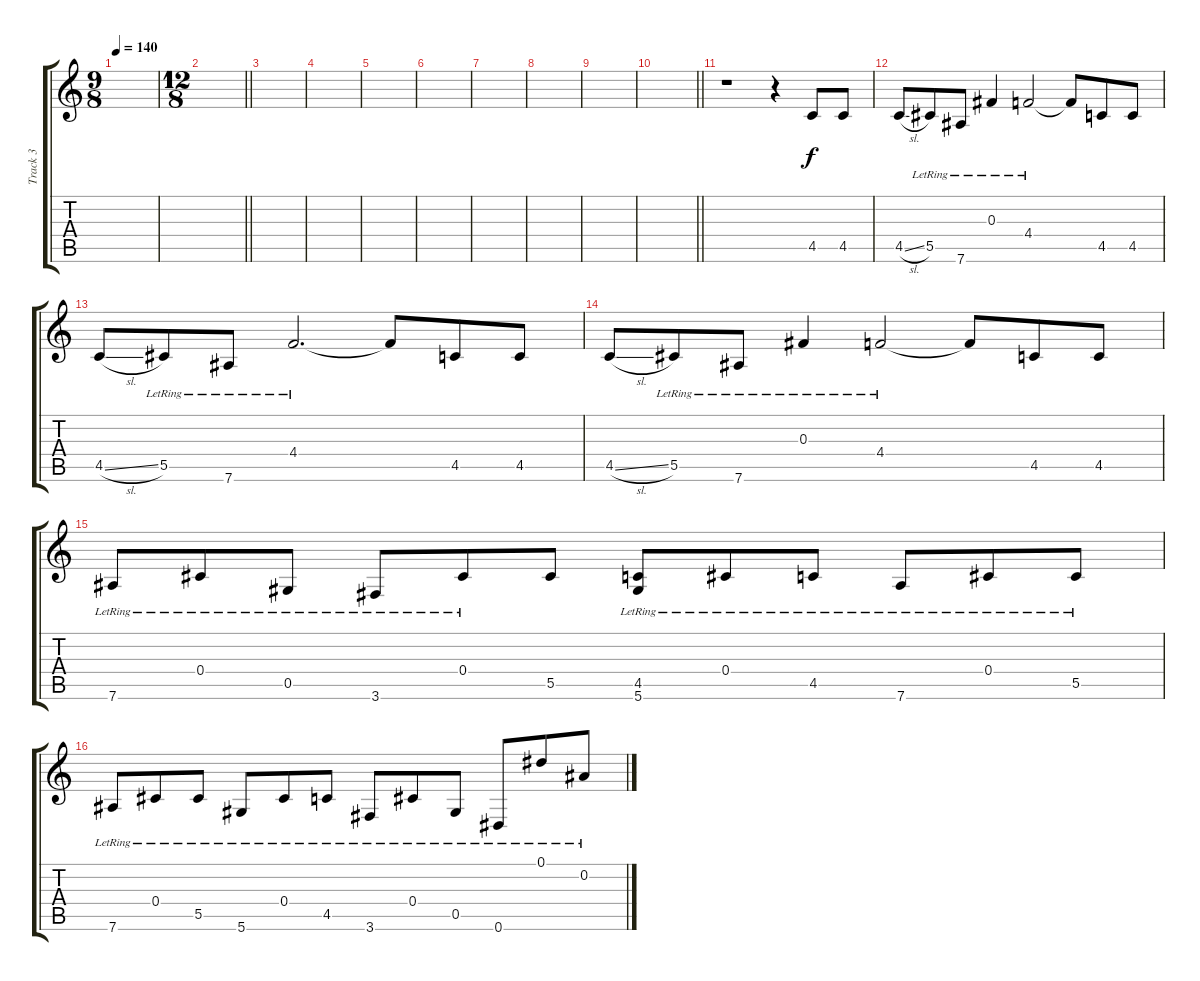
\track ("Track 3" "Track 3") {instrument electricguitarclean}
\staff {score tabs}
\tuning (Eb4 Bb3 Gb3 Db3 Ab2 Eb2) {hide}
\ts (9 8)
\tempo 140
\clef g2
\ks c
|
\ts (12 8)
\barLineRight lightlight
|
|
|
|
|
|
|
|
\barLineRight lightlight
|
r.1 r.4 4.5.8 4.5.8 |
4.5{sl}.8 5.5{lr}.8 7.6{lr}.8 0.3{lr}.4 4.4{lr}.2 4.4{t}.8 4.5.8 4.5.8 |
4.5{sl}.8 5.5{lr}.8 7.6{lr}.8 4.4{lr}.2{d} 4.4{t}.8 4.5.8 4.5.8 |
4.5{sl}.8 5.5{lr}.8 7.6{lr}.8 0.3{lr}.4 4.4{lr}.2 4.4{t}.8 4.5.8 4.5.8 |
7.6{lr}.8 0.4{lr}.8 0.5{lr}.8 3.6{lr}.8 0.4{lr}.8 5.5.8 (4.5{lr} 5.6{lr}).8 0.4{lr}.8 4.5{lr}.8 7.6{lr}.8 0.4{lr}.8 5.5{lr}.8 |
7.6{lr}.8 0.4{lr}.8 5.5{lr}.8 5.6{lr}.8 0.4{lr}.8 4.5{lr}.8 3.6{lr}.8 0.4{lr}.8 0.5{lr}.8 0.6{lr}.8 0.1{lr}.8 0.2{lr}.8
